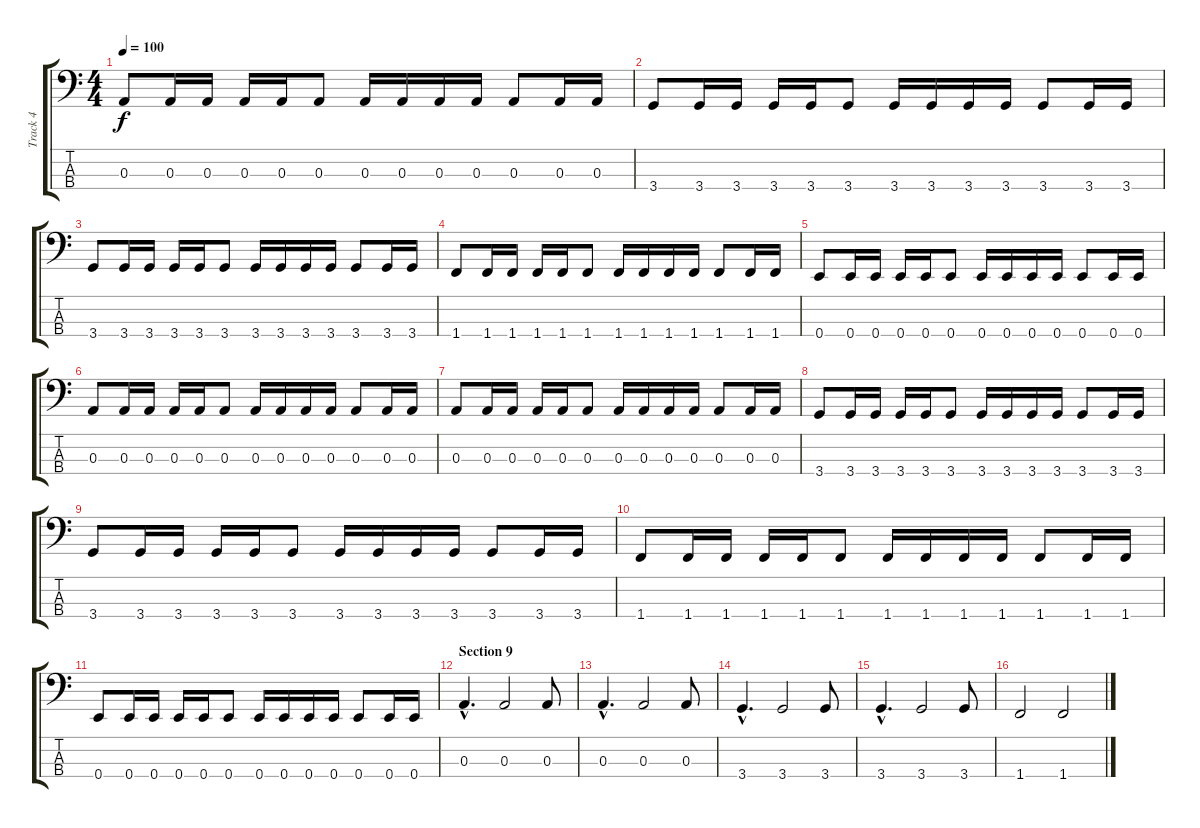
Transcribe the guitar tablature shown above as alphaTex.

\track ("Track 4" "Track 4") {instrument electricbassfinger}
\staff {score tabs}
\tuning (G2 D2 A1 E1) {hide}
\ts (4 4)
\tempo 100
\clef f4
\ks c
0.3.8{dy f} 0.3.16 0.3.16 0.3.16 0.3.16 0.3.8 0.3.16 0.3.16 0.3.16 0.3.16 0.3.8 0.3.16 0.3.16 |
3.4.8 3.4.16 3.4.16 3.4.16 3.4.16 3.4.8 3.4.16 3.4.16 3.4.16 3.4.16 3.4.8 3.4.16 3.4.16 |
3.4.8 3.4.16 3.4.16 3.4.16 3.4.16 3.4.8 3.4.16 3.4.16 3.4.16 3.4.16 3.4.8 3.4.16 3.4.16 |
1.4.8 1.4.16 1.4.16 1.4.16 1.4.16 1.4.8 1.4.16 1.4.16 1.4.16 1.4.16 1.4.8 1.4.16 1.4.16 |
0.4.8 0.4.16 0.4.16 0.4.16 0.4.16 0.4.8 0.4.16 0.4.16 0.4.16 0.4.16 0.4.8 0.4.16 0.4.16 |
0.3.8 0.3.16 0.3.16 0.3.16 0.3.16 0.3.8 0.3.16 0.3.16 0.3.16 0.3.16 0.3.8 0.3.16 0.3.16 |
0.3.8 0.3.16 0.3.16 0.3.16 0.3.16 0.3.8 0.3.16 0.3.16 0.3.16 0.3.16 0.3.8 0.3.16 0.3.16 |
3.4.8 3.4.16 3.4.16 3.4.16 3.4.16 3.4.8 3.4.16 3.4.16 3.4.16 3.4.16 3.4.8 3.4.16 3.4.16 |
3.4.8 3.4.16 3.4.16 3.4.16 3.4.16 3.4.8 3.4.16 3.4.16 3.4.16 3.4.16 3.4.8 3.4.16 3.4.16 |
1.4.8 1.4.16 1.4.16 1.4.16 1.4.16 1.4.8 1.4.16 1.4.16 1.4.16 1.4.16 1.4.8 1.4.16 1.4.16 |
0.4.8 0.4.16 0.4.16 0.4.16 0.4.16 0.4.8 0.4.16 0.4.16 0.4.16 0.4.16 0.4.8 0.4.16 0.4.16 |
\section ("" "Section 9")
0.3{hac}.4{d} 0.3.2 0.3.8 |
0.3{hac}.4{d} 0.3.2 0.3.8 |
3.4{hac}.4{d} 3.4.2 3.4.8 |
3.4{hac}.4{d} 3.4.2 3.4.8 |
1.4.2 1.4.2
